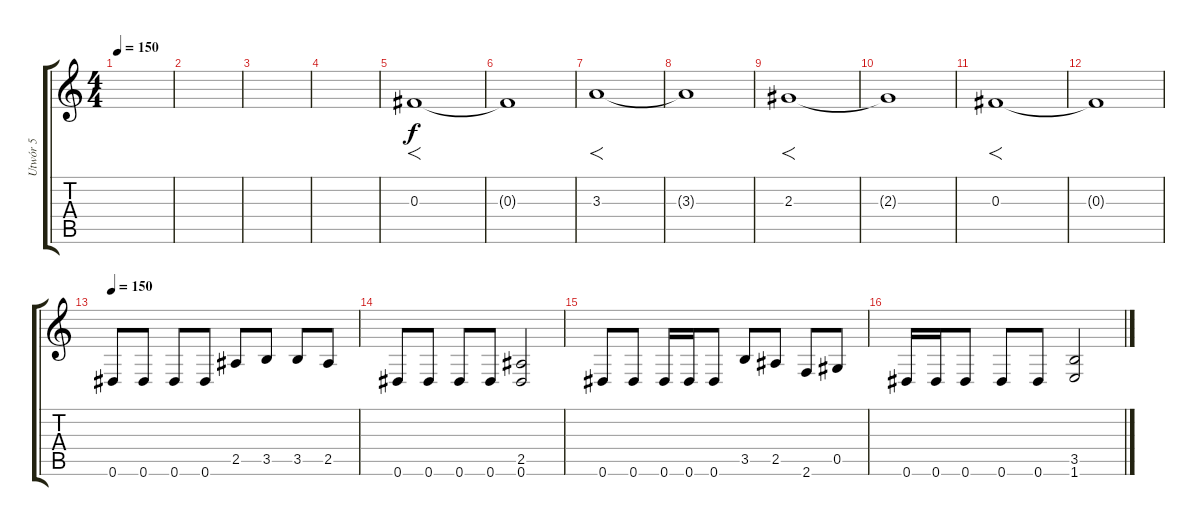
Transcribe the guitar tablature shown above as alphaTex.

\track ("Utwór 5" "Utwór 5") {instrument distortionguitar}
\staff {score tabs}
\tuning (Eb4 Bb3 Gb3 Db3 Ab2 Eb2) {hide}
\ts (4 4)
\tempo 150
\clef g2
\ks c
|
|
|
|
0.3.1{f} |
0.3{t}.1 |
3.3.1{f} |
3.3{t}.1 |
2.3.1{f} |
2.3{t}.1 |
0.3.1{f} |
0.3{t}.1 |
\tempo 150
0.6.8 0.6.8 0.6.8 0.6.8 2.5.8 3.5.8 3.5.8 2.5.8 |
0.6.8 0.6.8 0.6.8 0.6.8 (2.5 0.6).2 |
0.6.8 0.6.8 0.6.16 0.6.16 0.6.8 3.5.8 2.5.8 2.6.8 0.5.8 |
0.6.16 0.6.16 0.6.8 0.6.8 0.6.8 (3.5 1.6).2
